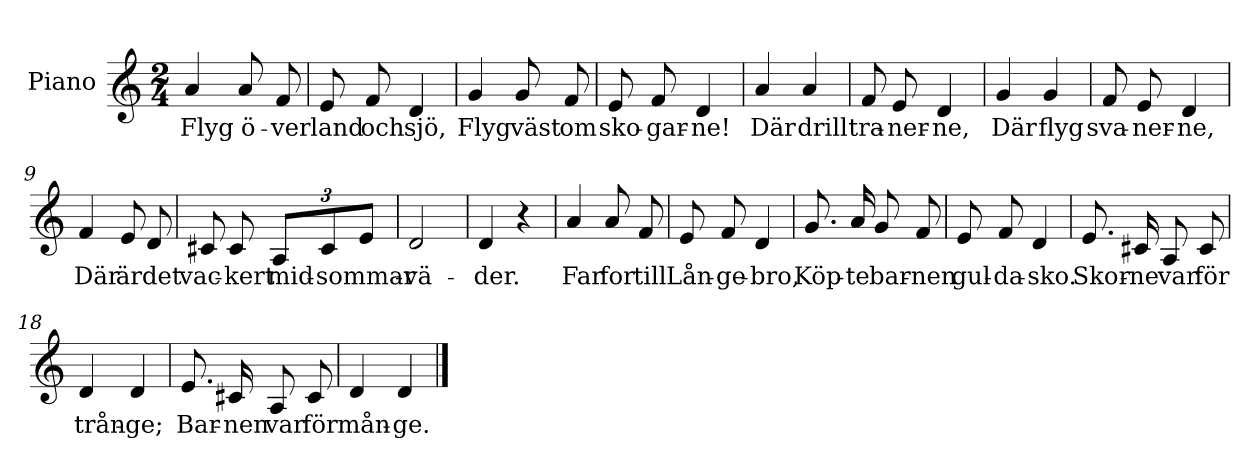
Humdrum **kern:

**kern	**text
*part1	*part1
*staff1	*staff1
*I"Piano	*
*I'Pno	*
*clefG2	*
*k[]	*
*M2/4	*
=1	=1
!	!LO:LY:b
4a/	Flyg
!	!LO:LY:b
8a/	ö-
!	!LO:LY:b
8f/	-ver
=2	=2
!	!LO:LY:b
8e/	land
!	!LO:LY:b
8f/	och
!	!LO:LY:b
4d/	sjö,
=3	=3
!	!LO:LY:b
4g/	Flyg
!	!LO:LY:b
8g/	väst
!	!LO:LY:b
8f/	om
=4	=4
!	!LO:LY:b
8e/	sko-
!	!LO:LY:b
8f/	-gar-
!	!LO:LY:b
4d/	-ne!
=5	=5
!	!LO:LY:b
4a/	Där
!	!LO:LY:b
4a/	drill
=6	=6
!	!LO:LY:b
8f/	tra-
!	!LO:LY:b
8e/	-ner-
!	!LO:LY:b
4d/	-ne,
!!LO:LB:g=z
=7	=7
!	!LO:LY:b
4g/	Där
!	!LO:LY:b
4g/	flyg
=8	=8
!	!LO:LY:b
8f/	sva-
!	!LO:LY:b
8e/	-ner-
!	!LO:LY:b
4d/	-ne,
=9	=9
!	!LO:LY:b
4f/	Där
!	!LO:LY:b
8e/	är
!	!LO:LY:b
8d/	det
=10	=10
!	!LO:LY:b
8c#X/	vac-
!	!LO:LY:b
8c#/	-kert
*Xbrackettup	*
!	!LO:LY:b
12A/L	mid-
!	!LO:LY:b
12c#/	-sommar-
12e/J	.
=11	=11
!	!LO:LY:b
2d/	-vä-
=12	=12
!	!LO:LY:b
4d/	-der.
4r	.
!!LO:LB:g=z
=13	=13
!	!LO:LY:b
4a/	Far
!	!LO:LY:b
8a/	for
!	!LO:LY:b
8f/	till
=14	=14
!	!LO:LY:b
8e/	Lån-
!	!LO:LY:b
8f/	-ge-
!	!LO:LY:b
4d/	-bro,
=15	=15
!	!LO:LY:b
8.g/	Köp-
!	!LO:LY:b
16a/	-te
!	!LO:LY:b
8g/	bar-
!	!LO:LY:b
8f/	-nen
=16	=16
!	!LO:LY:b
8e/	gul-
!	!LO:LY:b
8f/	-da-
!	!LO:LY:b
4d/	-sko.
!!LO:LB:g=z
=17	=17
!	!LO:LY:b
8.e/	Skor-
!	!LO:LY:b
16c#X/	-ne
!	!LO:LY:b
8A/	var
!	!LO:LY:b
8c#/	för
=18	=18
!	!LO:LY:b
4d/	trån-
!	!LO:LY:b
4d/	-ge;
=19	=19
!	!LO:LY:b
8.e/	Bar-
!	!LO:LY:b
16c#X/	-nen
!	!LO:LY:b
8A/	var
!	!LO:LY:b
8c#/	för
=20	=20
!	!LO:LY:b
4d/	mån-
!	!LO:LY:b
4d/	-ge.
==	==
*-	*-
